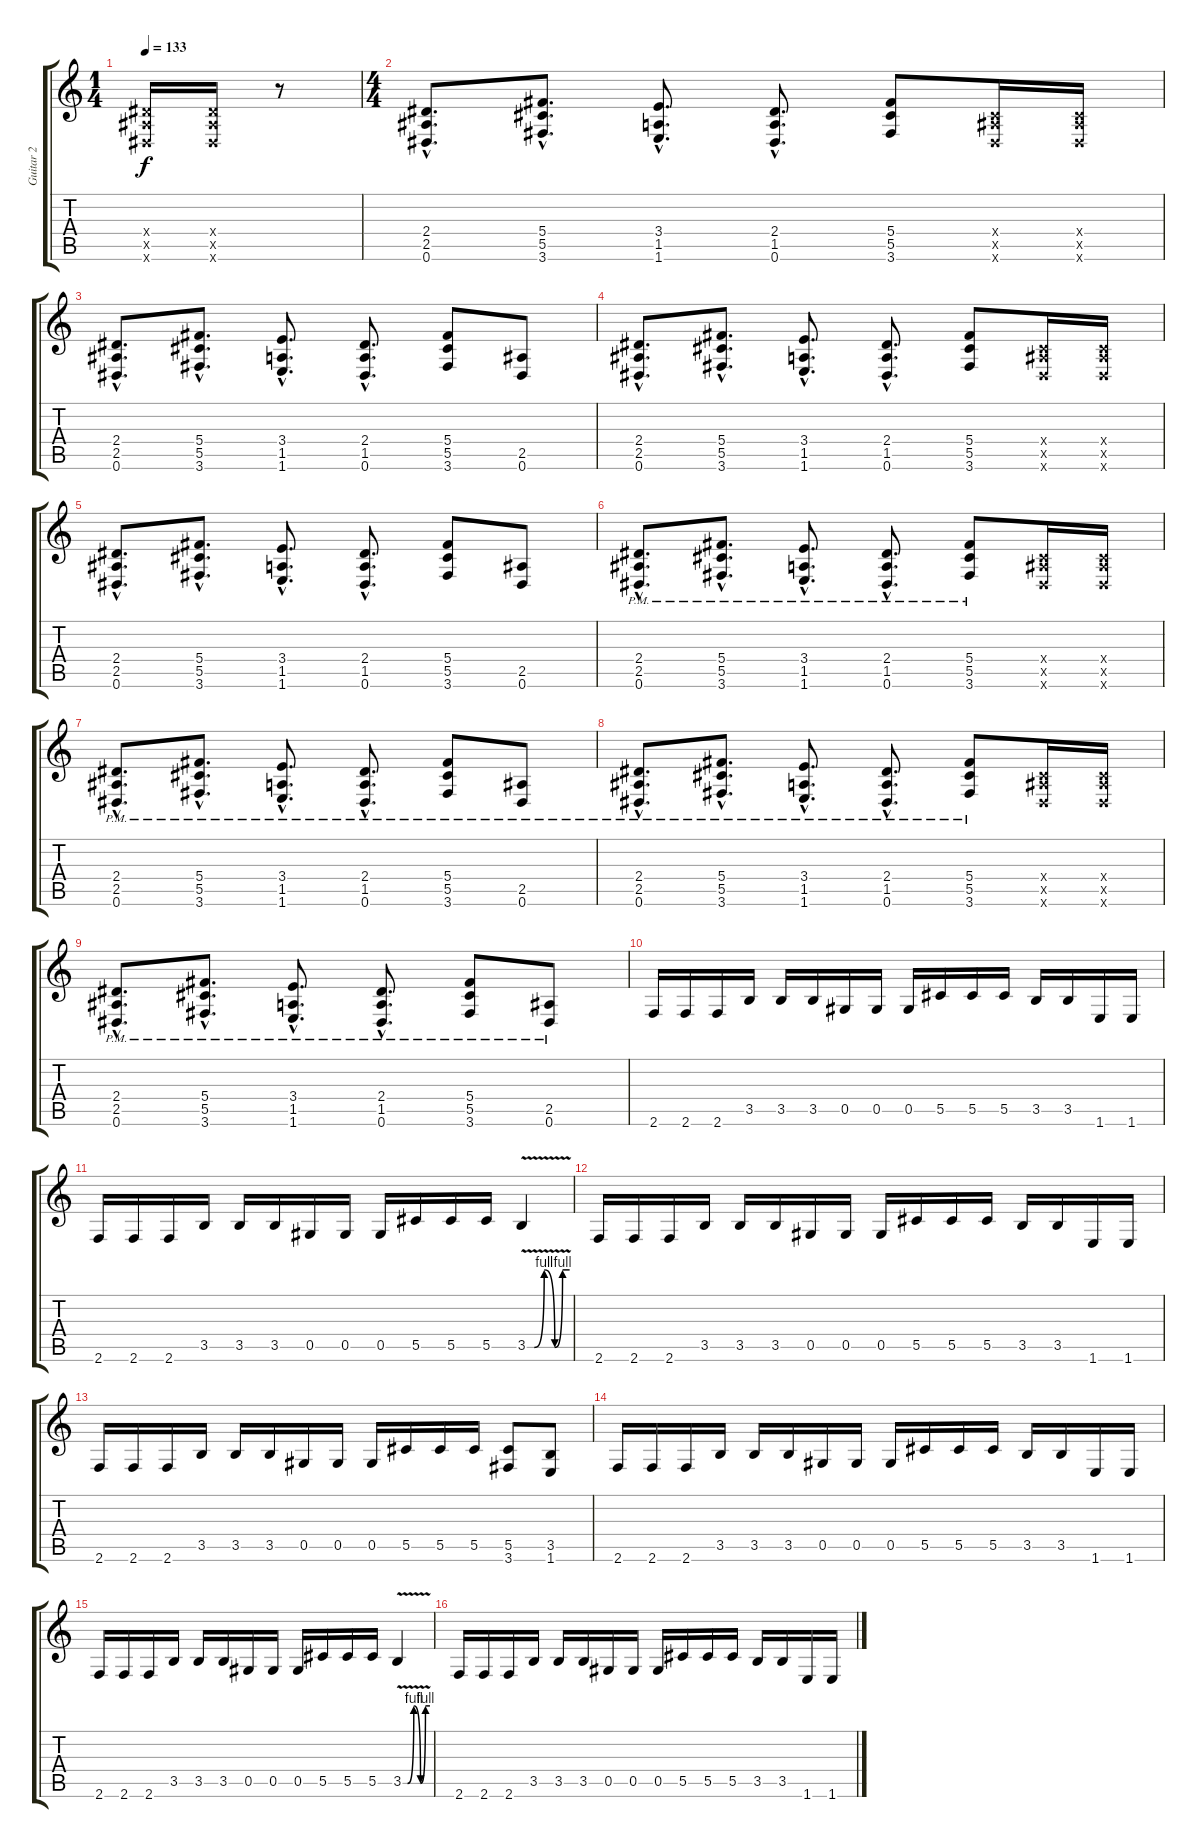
\track ("Guitar 2" "Guitar 2") {instrument distortionguitar}
\staff {score tabs}
\tuning (Eb4 Bb3 Gb3 Db3 Ab2 Eb2) {hide}
\ts (1 4)
\tempo 133
\clef g2
\ks c
(2.4{x} 2.5{x} 0.6{x}).16{dy f instrument distortionguitar} (2.4{x} 2.5{x} 0.6{x}).16 r.8 |
\ts (4 4)
(2.4{hac} 2.5{hac} 0.6{hac}).8{d} (5.4{hac} 5.5{hac} 3.6{hac}).8{d} (3.4{hac} 1.5{hac} 1.6{hac}).8{d} (2.4{hac} 1.5{hac} 0.6{hac}).8{d} (5.4 5.5 3.6).8 (0.4{x} 2.5{x} 0.6{x}).16 (0.4{x} 2.5{x} 0.6{x}).16 |
(2.4{hac} 2.5{hac} 0.6{hac}).8{d} (5.4{hac} 5.5{hac} 3.6{hac}).8{d} (3.4{hac} 1.5{hac} 1.6{hac}).8{d} (2.4{hac} 1.5{hac} 0.6{hac}).8{d} (5.4 5.5 3.6).8 (2.5 0.6).8 |
(2.4{hac} 2.5{hac} 0.6{hac}).8{d} (5.4{hac} 5.5{hac} 3.6{hac}).8{d} (3.4{hac} 1.5{hac} 1.6{hac}).8{d} (2.4{hac} 1.5{hac} 0.6{hac}).8{d} (5.4 5.5 3.6).8 (0.4{x} 2.5{x} 0.6{x}).16 (0.4{x} 2.5{x} 0.6{x}).16 |
(2.4{hac} 2.5{hac} 0.6{hac}).8{d} (5.4{hac} 5.5{hac} 3.6{hac}).8{d} (3.4{hac} 1.5{hac} 1.6{hac}).8{d} (2.4{hac} 1.5{hac} 0.6{hac}).8{d} (5.4 5.5 3.6).8 (2.5 0.6).8 |
(2.4{hac pm} 2.5{hac pm} 0.6{hac pm}).8{d} (5.4{hac pm} 5.5{hac pm} 3.6{hac pm}).8{d} (3.4{hac pm} 1.5{hac pm} 1.6{hac pm}).8{d} (2.4{hac pm} 1.5{hac pm} 0.6{hac pm}).8{d} (5.4{pm} 5.5{pm} 3.6{pm}).8 (0.4{x} 2.5{x} 0.6{x}).16 (0.4{x} 2.5{x} 0.6{x}).16 |
(2.4{hac pm} 2.5{hac pm} 0.6{hac pm}).8{d} (5.4{hac pm} 5.5{hac pm} 3.6{hac pm}).8{d} (3.4{hac pm} 1.5{hac pm} 1.6{hac pm}).8{d} (2.4{hac pm} 1.5{hac pm} 0.6{hac pm}).8{d} (5.4{pm} 5.5{pm} 3.6{pm}).8 (2.5{pm} 0.6{pm}).8 |
(2.4{hac pm} 2.5{hac pm} 0.6{hac pm}).8{d} (5.4{hac pm} 5.5{hac pm} 3.6{hac pm}).8{d} (3.4{hac pm} 1.5{hac pm} 1.6{hac pm}).8{d} (2.4{hac pm} 1.5{hac pm} 0.6{hac pm}).8{d} (5.4{pm} 5.5{pm} 3.6{pm}).8 (0.4{x} 2.5{x} 0.6{x}).16 (0.4{x} 2.5{x} 0.6{x}).16 |
(2.4{hac pm} 2.5{hac pm} 0.6{hac pm}).8{d} (5.4{hac pm} 5.5{hac pm} 3.6{hac pm}).8{d} (3.4{hac pm} 1.5{hac pm} 1.6{hac pm}).8{d} (2.4{hac pm} 1.5{hac pm} 0.6{hac pm}).8{d} (5.4{pm} 5.5{pm} 3.6{pm}).8 (2.5{pm} 0.6{pm}).8 |
\section ("" "")
2.6.16 2.6.16 2.6.16 3.5.16 3.5.16 3.5.16 0.5.16 0.5.16 0.5.16 5.5.16 5.5.16 5.5.16 3.5.16 3.5.16 1.6.16 1.6.16 |
2.6.16 2.6.16 2.6.16 3.5.16 3.5.16 3.5.16 0.5.16 0.5.16 0.5.16 5.5.16 5.5.16 5.5.16 3.5{be (custom 0 0 10 0 24 4 39 0 50 4 60 4) v}.4 |
2.6.16 2.6.16 2.6.16 3.5.16 3.5.16 3.5.16 0.5.16 0.5.16 0.5.16 5.5.16 5.5.16 5.5.16 3.5.16 3.5.16 1.6.16 1.6.16 |
2.6.16 2.6.16 2.6.16 3.5.16 3.5.16 3.5.16 0.5.16 0.5.16 0.5.16 5.5.16 5.5.16 5.5.16 (5.5 3.6).8 (3.5 1.6).8 |
2.6.16 2.6.16 2.6.16 3.5.16 3.5.16 3.5.16 0.5.16 0.5.16 0.5.16 5.5.16 5.5.16 5.5.16 3.5.16 3.5.16 1.6.16 1.6.16 |
2.6.16 2.6.16 2.6.16 3.5.16 3.5.16 3.5.16 0.5.16 0.5.16 0.5.16 5.5.16 5.5.16 5.5.16 3.5{be (custom 0 0 10 0 24 4 39 0 50 4 60 4) v}.4 |
2.6.16 2.6.16 2.6.16 3.5.16 3.5.16 3.5.16 0.5.16 0.5.16 0.5.16 5.5.16 5.5.16 5.5.16 3.5.16 3.5.16 1.6.16 1.6.16
